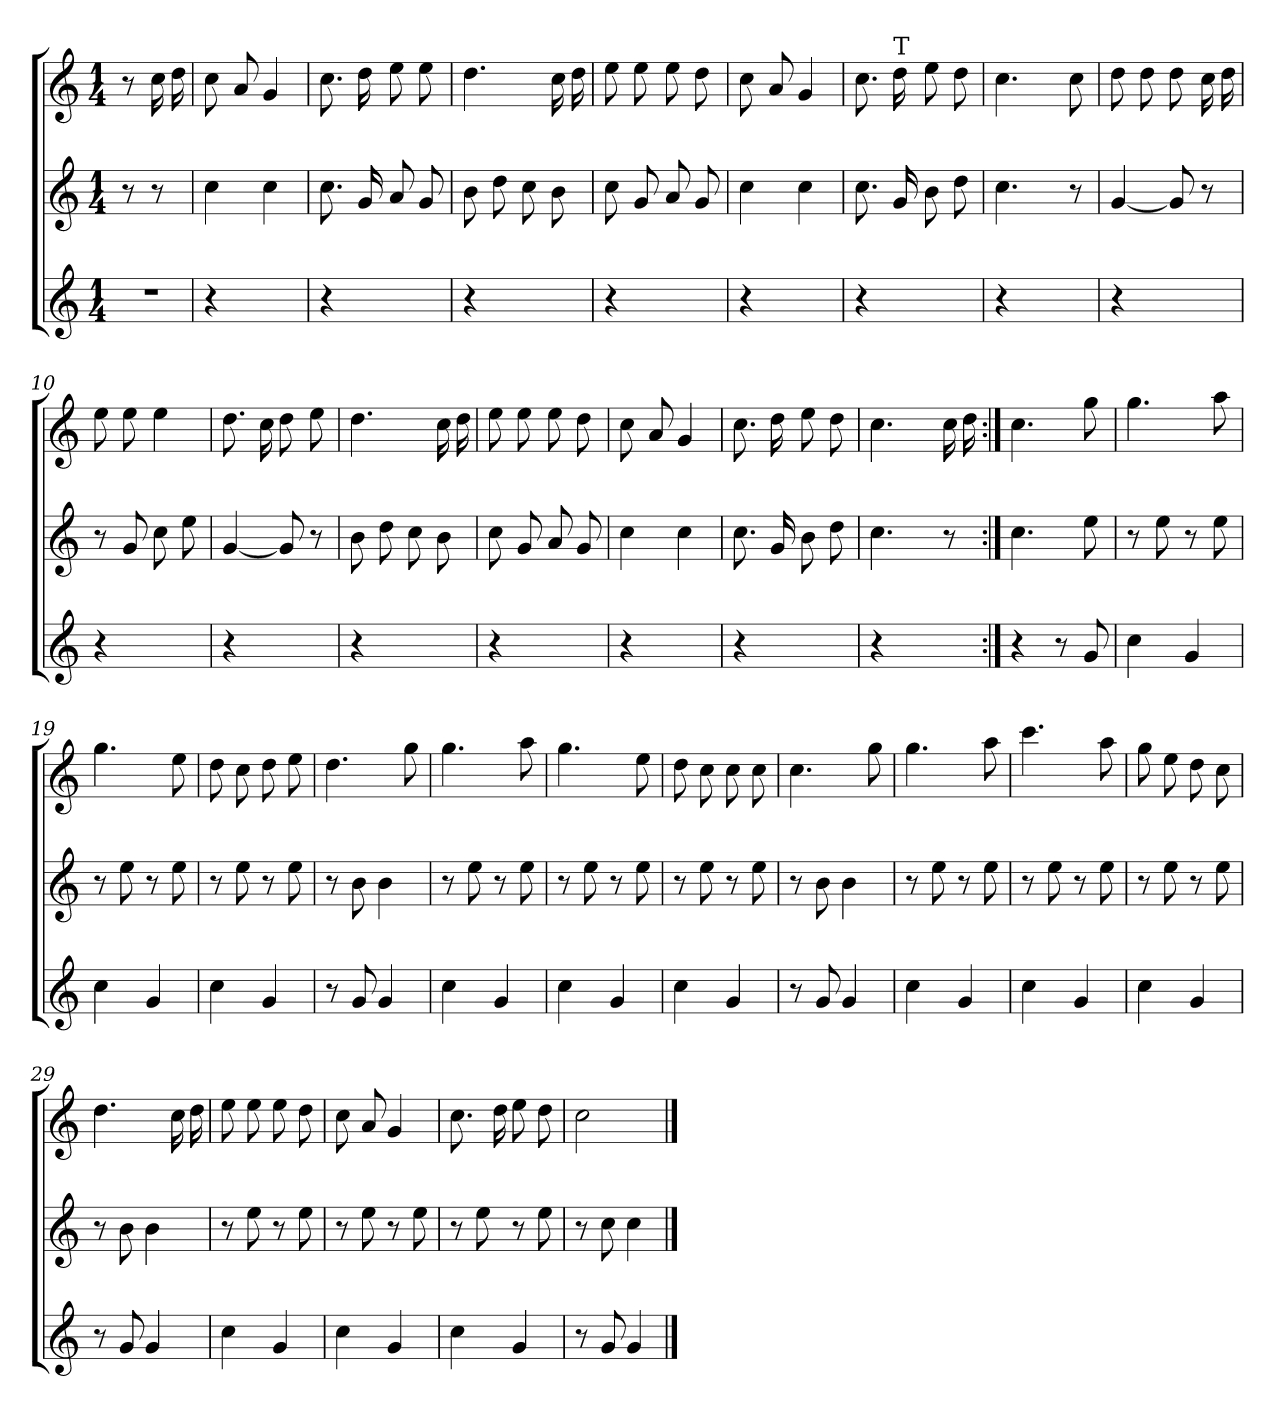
**kern	**kern	**kern
*part3	*part2	*part1
*staff3	*staff2	*staff1
*clefG2	*clefG2	*clefG2
*k[]	*k[]	*k[]
*M1/4	*M1/4	*M1/4
=1	=1	=1
4r	8r	8r
.	8r	16cc
.	.	16dd
=2	=2	=2
4r	4cc	8cc
.	.	8a
4ryy	4cc	4g
=3	=3	=3
4r	8.cc	8.cc
.	16g	16dd
4ryy	8a	8ee
.	8g	8ee
=4	=4	=4
4r	8b	4.dd
.	8dd	.
4ryy	8cc	.
.	8b	16cc
.	.	16dd
=5	=5	=5
4r	8cc	8ee
.	8g	8ee
4ryy	8a	8ee
.	8g	8dd
=6	=6	=6
4r	4cc	8cc
.	.	8a
4ryy	4cc	4g
=7	=7	=7
4r	8.cc	8.cc
!	!	!LO:TX:t=T
.	16g	16dd
4ryy	8b	8ee
.	8dd	8dd
=8	=8	=8
4r	4.cc	4.cc
4ryy	.	.
.	8r	8cc
=9	=9	=9
4r	[4g	8dd
.	.	8dd
4ryy	8g]	8dd
.	8r	16cc
.	.	16dd
=10	=10	=10
4r	8r	8ee
.	8g	8ee
4ryy	8cc	4ee
.	8ee	.
=11	=11	=11
4r	[4g	8.dd
.	.	16cc
4ryy	8g]	8dd
.	8r	8ee
=12	=12	=12
4r	8b	4.dd
.	8dd	.
4ryy	8cc	.
.	8b	16cc
.	.	16dd
=13	=13	=13
4r	8cc	8ee
.	8g	8ee
4ryy	8a	8ee
.	8g	8dd
=14	=14	=14
4r	4cc	8cc
.	.	8a
4ryy	4cc	4g
=15	=15	=15
4r	8.cc	8.cc
.	16g	16dd
4ryy	8b	8ee
.	8dd	8dd
=16	=16	=16
4r	4.cc	4.cc
4ryy	.	.
.	8r	16cc
.	.	16dd
=17:|!	=17:|!	=17:|!
4r	4.cc	4.cc
8r	.	.
8g	8ee	8gg
=18	=18	=18
4cc	8r	4.gg
.	8ee	.
4g	8r	.
.	8ee	8aa
=19	=19	=19
4cc	8r	4.gg
.	8ee	.
4g	8r	.
.	8ee	8ee
=20	=20	=20
4cc	8r	8dd
.	8ee	8cc
4g	8r	8dd
.	8ee	8ee
=21	=21	=21
8r	8r	4.dd
8g	8b	.
4g	4b	.
.	.	8gg
=22	=22	=22
4cc	8r	4.gg
.	8ee	.
4g	8r	.
.	8ee	8aa
=23	=23	=23
4cc	8r	4.gg
.	8ee	.
4g	8r	.
.	8ee	8ee
=24	=24	=24
4cc	8r	8dd
.	8ee	8cc
4g	8r	8cc
.	8ee	8cc
=25	=25	=25
8r	8r	4.cc
8g	8b	.
4g	4b	.
.	.	8gg
=26	=26	=26
4cc	8r	4.gg
.	8ee	.
4g	8r	.
.	8ee	8aa
=27	=27	=27
4cc	8r	4.ccc
.	8ee	.
4g	8r	.
.	8ee	8aa
=28	=28	=28
4cc	8r	8gg
.	8ee	8ee
4g	8r	8dd
.	8ee	8cc
=29	=29	=29
8r	8r	4.dd
8g	8b	.
4g	4b	.
.	.	16cc
.	.	16dd
=30	=30	=30
4cc	8r	8ee
.	8ee	8ee
4g	8r	8ee
.	8ee	8dd
=31	=31	=31
4cc	8r	8cc
.	8ee	8a
4g	8r	4g
.	8ee	.
=32	=32	=32
4cc	8r	8.cc
.	8ee	.
.	.	16dd
4g	8r	8ee
.	8ee	8dd
=33	=33	=33
8r	8r	2cc
8g	8cc	.
4g	4cc	.
==	==	==
*-	*-	*-
